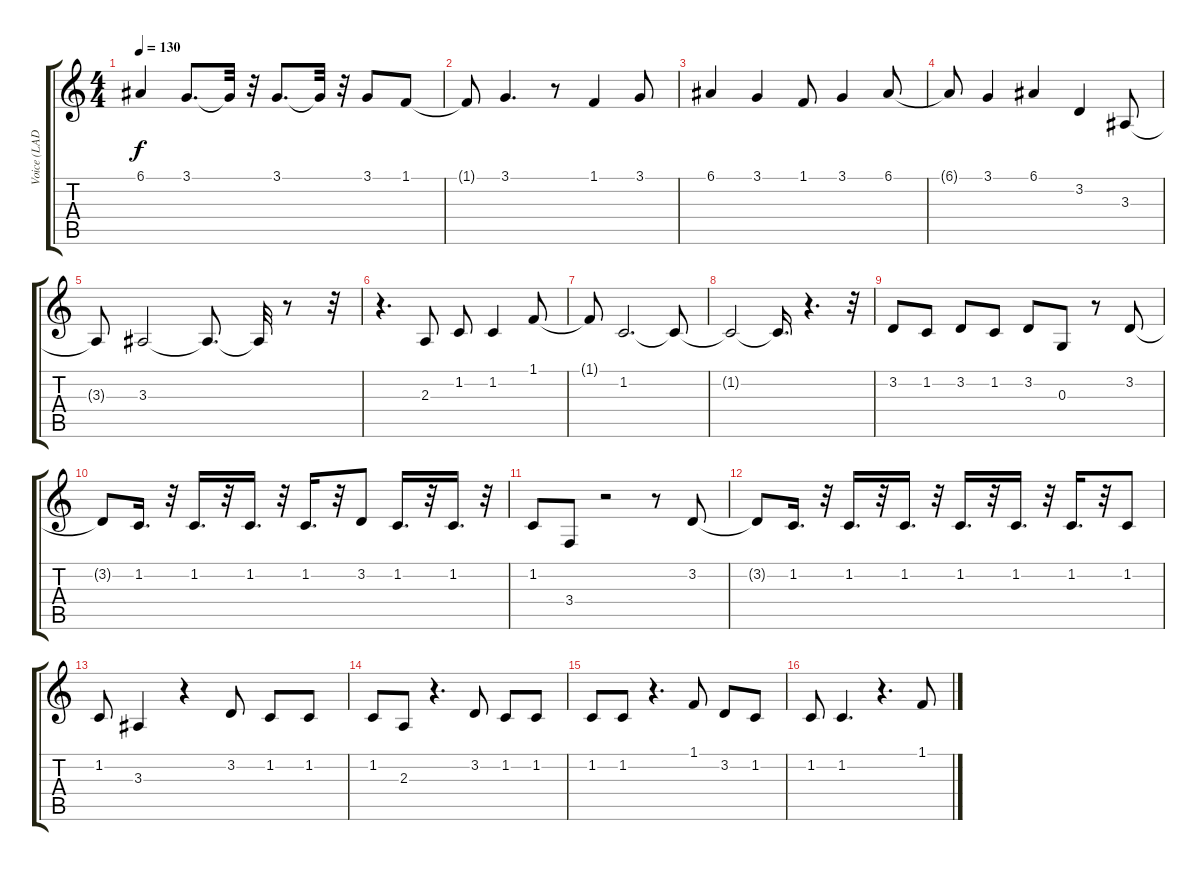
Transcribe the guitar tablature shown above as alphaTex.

\track ("Voice (LADY GAGA)" "Voice (LAD") {instrument altosax}
\staff {score tabs}
\tuning (E4 B3 G3 D3 A2 E2) {hide}
\ts (4 4)
\tempo 130
\clef g2
\ks c
6.1.4{dy f} 3.1.8{d} 3.1{t}.32 r.32 3.1.8{d} 3.1{t}.32 r.32 3.1.8 1.1.8 |
1.1{t}.8 3.1.4{d} r.8 1.1.4 3.1.8 |
6.1.4 3.1.4 1.1.8 3.1.4 6.1.8 |
6.1{t}.8 3.1.4 6.1.4 3.2.4 3.3.8 |
3.3{t}.8 3.3.2 3.3{t}.8{d} 3.3{t}.32 r.8 r.32 |
r.4{d} 2.3.8 1.2.8 1.2.4 1.1.8 |
1.1{t}.8 1.2.2{d} 1.2{t}.8 |
1.2{t}.2 1.2{t}.16{d} r.4{d} r.32 |
3.2.8 1.2.8 3.2.8 1.2.8 3.2.8 0.3.8 r.8 3.2.8 |
3.2{t}.8 1.2.16{d} r.32 1.2.16{d} r.32 1.2.16{d} r.32 1.2.16{d} r.32 3.2.8 1.2.16{d} r.32 1.2.16{d} r.32 |
1.2.8 3.4.8 r.2 r.8 3.2.8 |
3.2{t}.8 1.2.16{d} r.32 1.2.16{d} r.32 1.2.16{d} r.32 1.2.16{d} r.32 1.2.16{d} r.32 1.2.16{d} r.32 1.2.8 |
1.2.8 3.3.4 r.4 3.2.8 1.2.8 1.2.8 |
1.2.8 2.3.8 r.4{d} 3.2.8 1.2.8 1.2.8 |
1.2.8 1.2.8 r.4{d} 1.1.8 3.2.8 1.2.8 |
1.2.8 1.2.4{d} r.4{d} 1.1.8
